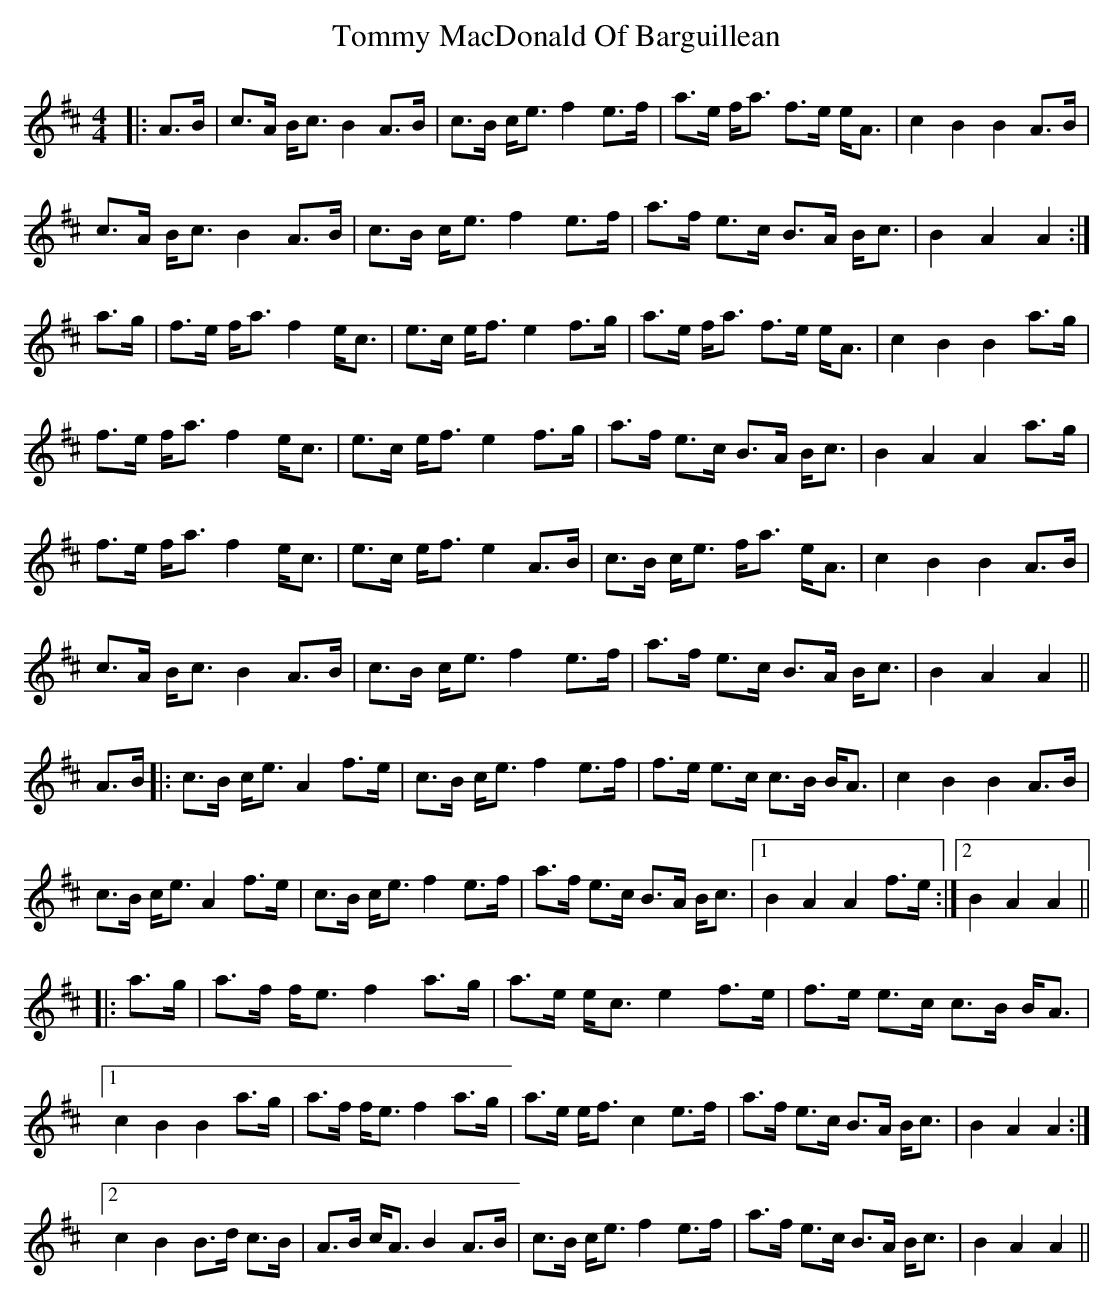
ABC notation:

X:1
T: Tommy MacDonald Of Barguillean
M: 4/4
L: 1/8
K: Amix
|:A>B|c>A B<c B2A>B|c>B c<e f2e>f|a>e f<a f>e e<A|c2B2 B2A>B|
c>A B<c B2A>B|c>B c<e f2e>f|a>f e>c B>A B<c|B2A2 A2:|
a>g|f>e f<a f2e<c|e>c e<f e2f>g|a>e f<a f>e e<A|c2B2 B2a>g|
f>e f<a f2e<c|e>c e<f e2f>g|a>f e>c B>A B<c|B2A2 A2a>g|
f>e f<a f2e<c|e>c e<f e2A>B|c>B c<e f<a e<A|c2B2 B2A>B|
c>A B<c B2A>B|c>B c<e f2e>f|a>f e>c B>A B<c|B2A2 A2||
A>B|:c>B c<e A2f>e|c>B c<e f2e>f|f>e e>c c>B B<A|c2B2 B2A>B|
c>B c<e A2f>e|c>B c<e f2e>f|a>f e>c B>A B<c|1 B2A2 A2f>e:|2 B2A2 A2||
|:a>g|a>f f<e f2a>g|a>e e<c e2f>e|f>e e>c c>B B<A|
[1c2B2 B2a>g|a>f f<e f2a>g|a>e e<f c2e>f|a>f e>c B>A B<c|B2A2 A2:|
[2 c2B2 B>d c>B|A>B c<A B2A>B|c>B c<e f2e>f|a>f e>c B>A B<c|B2A2 A2||
